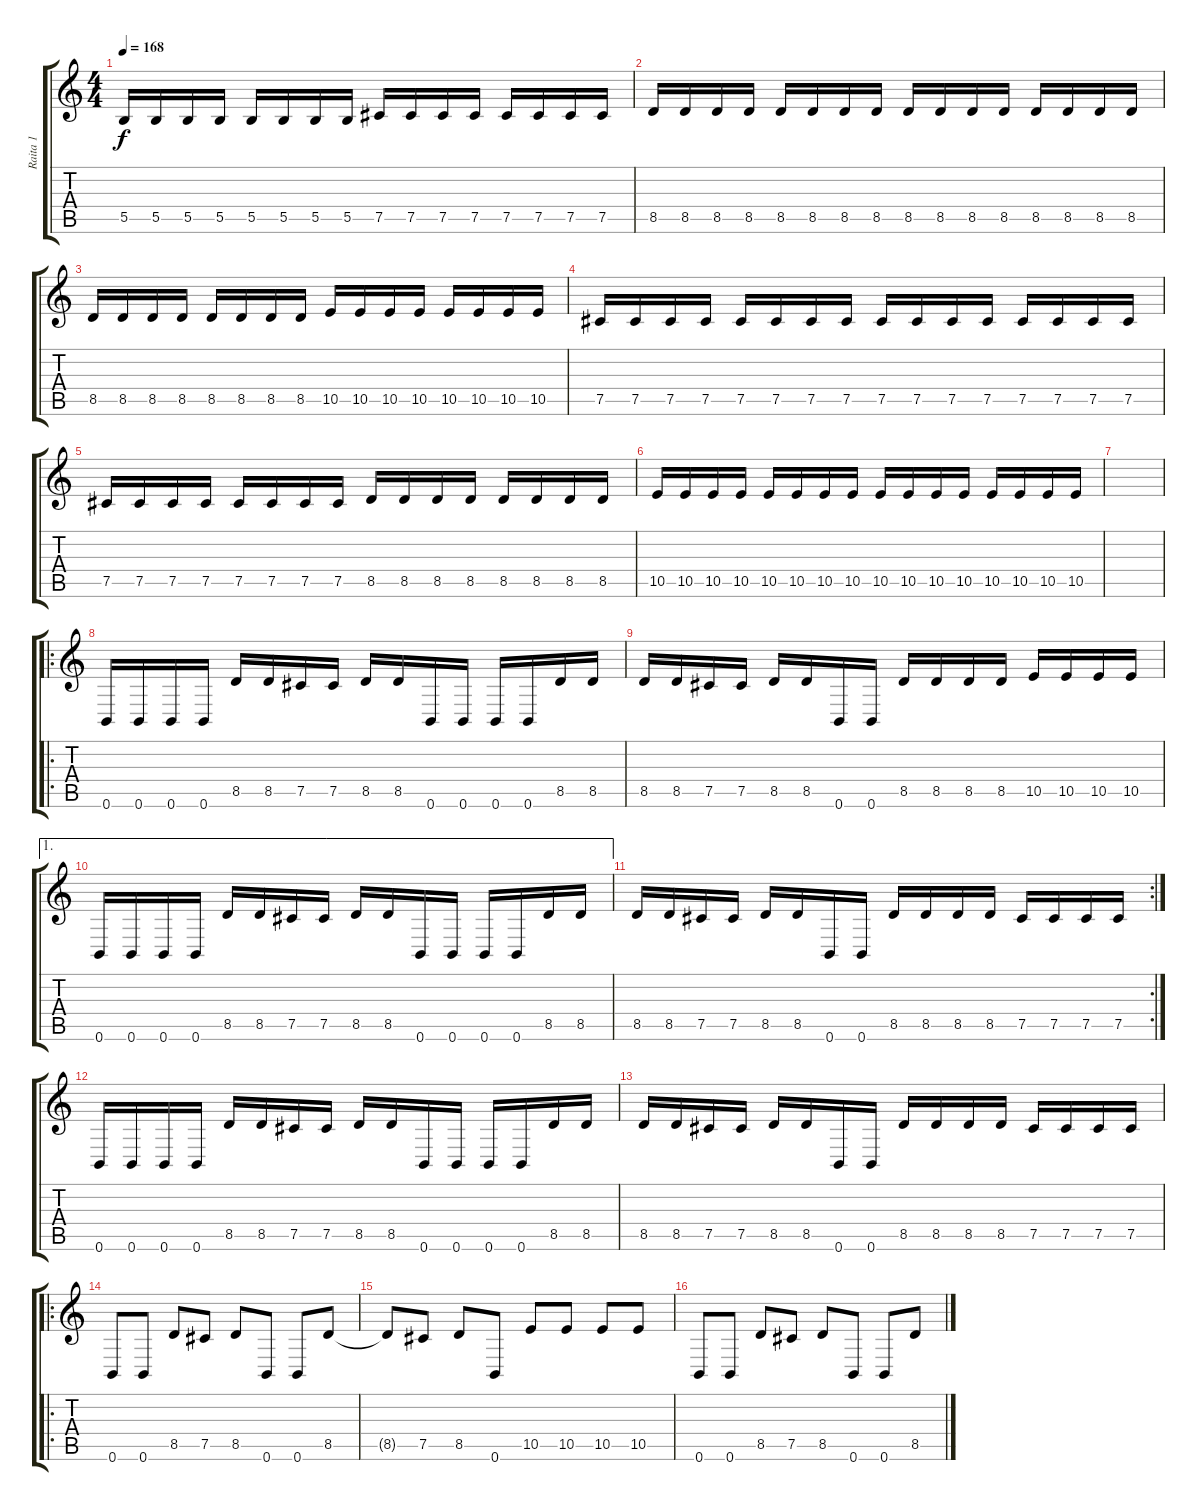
\track ("Raita 1" "Raita 1") {instrument distortionguitar}
\staff {score tabs}
\tuning (Db4 Ab3 E3 B2 Gb2 B1) {hide}
\ts (4 4)
\tempo 168
\clef g2
\ks c
5.5.16{dy f} 5.5.16 5.5.16 5.5.16 5.5.16 5.5.16 5.5.16 5.5.16 7.5.16 7.5.16 7.5.16 7.5.16 7.5.16 7.5.16 7.5.16 7.5.16 |
8.5.16 8.5.16 8.5.16 8.5.16 8.5.16 8.5.16 8.5.16 8.5.16 8.5.16 8.5.16 8.5.16 8.5.16 8.5.16 8.5.16 8.5.16 8.5.16 |
8.5.16 8.5.16 8.5.16 8.5.16 8.5.16 8.5.16 8.5.16 8.5.16 10.5.16 10.5.16 10.5.16 10.5.16 10.5.16 10.5.16 10.5.16 10.5.16 |
7.5.16 7.5.16 7.5.16 7.5.16 7.5.16 7.5.16 7.5.16 7.5.16 7.5.16 7.5.16 7.5.16 7.5.16 7.5.16 7.5.16 7.5.16 7.5.16 |
7.5.16 7.5.16 7.5.16 7.5.16 7.5.16 7.5.16 7.5.16 7.5.16 8.5.16 8.5.16 8.5.16 8.5.16 8.5.16 8.5.16 8.5.16 8.5.16 |
10.5.16 10.5.16 10.5.16 10.5.16 10.5.16 10.5.16 10.5.16 10.5.16 10.5.16 10.5.16 10.5.16 10.5.16 10.5.16 10.5.16 10.5.16 10.5.16 |
|
\ro
0.6.16 0.6.16 0.6.16 0.6.16 8.5.16 8.5.16 7.5.16 7.5.16 8.5.16 8.5.16 0.6.16 0.6.16 0.6.16 0.6.16 8.5.16 8.5.16 |
8.5.16 8.5.16 7.5.16 7.5.16 8.5.16 8.5.16 0.6.16 0.6.16 8.5.16 8.5.16 8.5.16 8.5.16 10.5.16 10.5.16 10.5.16 10.5.16 |
\ae 1
0.6.16 0.6.16 0.6.16 0.6.16 8.5.16 8.5.16 7.5.16 7.5.16 8.5.16 8.5.16 0.6.16 0.6.16 0.6.16 0.6.16 8.5.16 8.5.16 |
\rc 2
8.5.16 8.5.16 7.5.16 7.5.16 8.5.16 8.5.16 0.6.16 0.6.16 8.5.16 8.5.16 8.5.16 8.5.16 7.5.16 7.5.16 7.5.16 7.5.16 |
0.6.16 0.6.16 0.6.16 0.6.16 8.5.16 8.5.16 7.5.16 7.5.16 8.5.16 8.5.16 0.6.16 0.6.16 0.6.16 0.6.16 8.5.16 8.5.16 |
8.5.16 8.5.16 7.5.16 7.5.16 8.5.16 8.5.16 0.6.16 0.6.16 8.5.16 8.5.16 8.5.16 8.5.16 7.5.16 7.5.16 7.5.16 7.5.16 |
\ro
0.6.8 0.6.8 8.5.8 7.5.8 8.5.8 0.6.8 0.6.8 8.5.8 |
8.5{t}.8 7.5.8 8.5.8 0.6.8 10.5.8 10.5.8 10.5.8 10.5.8 |
0.6.8 0.6.8 8.5.8 7.5.8 8.5.8 0.6.8 0.6.8 8.5.8
